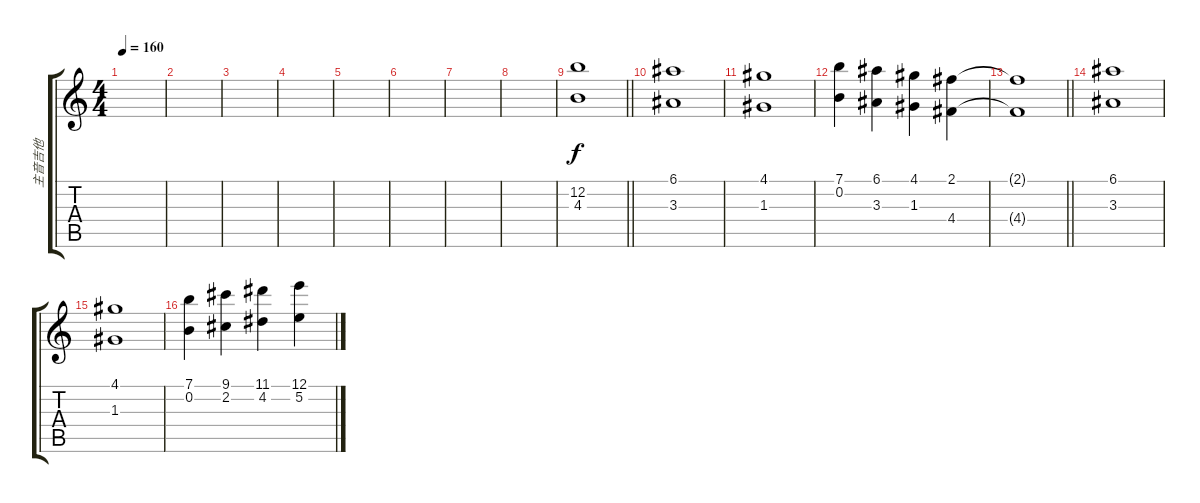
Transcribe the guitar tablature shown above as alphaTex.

\track ("主音吉他" "主音吉他") {instrument overdrivenguitar}
\staff {score tabs}
\tuning (E4 B3 G3 D3 A2 E2) {hide}
\ts (4 4)
\tempo 160
\clef g2
\ks c
|
|
|
|
|
|
|
|
\barLineRight lightlight
(12.2 4.3).1 |
(6.1 3.3).1 |
(4.1 1.3).1 |
(7.1 0.2).4 (6.1 3.3).4 (4.1 1.3).4 (2.1 4.4).4 |
\barLineRight lightlight
(2.1{t} 4.4{t}).1 |
(6.1 3.3).1 |
(4.1 1.3).1 |
(7.1 0.2).4 (9.1 2.2).4 (11.1 4.2).4 (12.1 5.2).4
